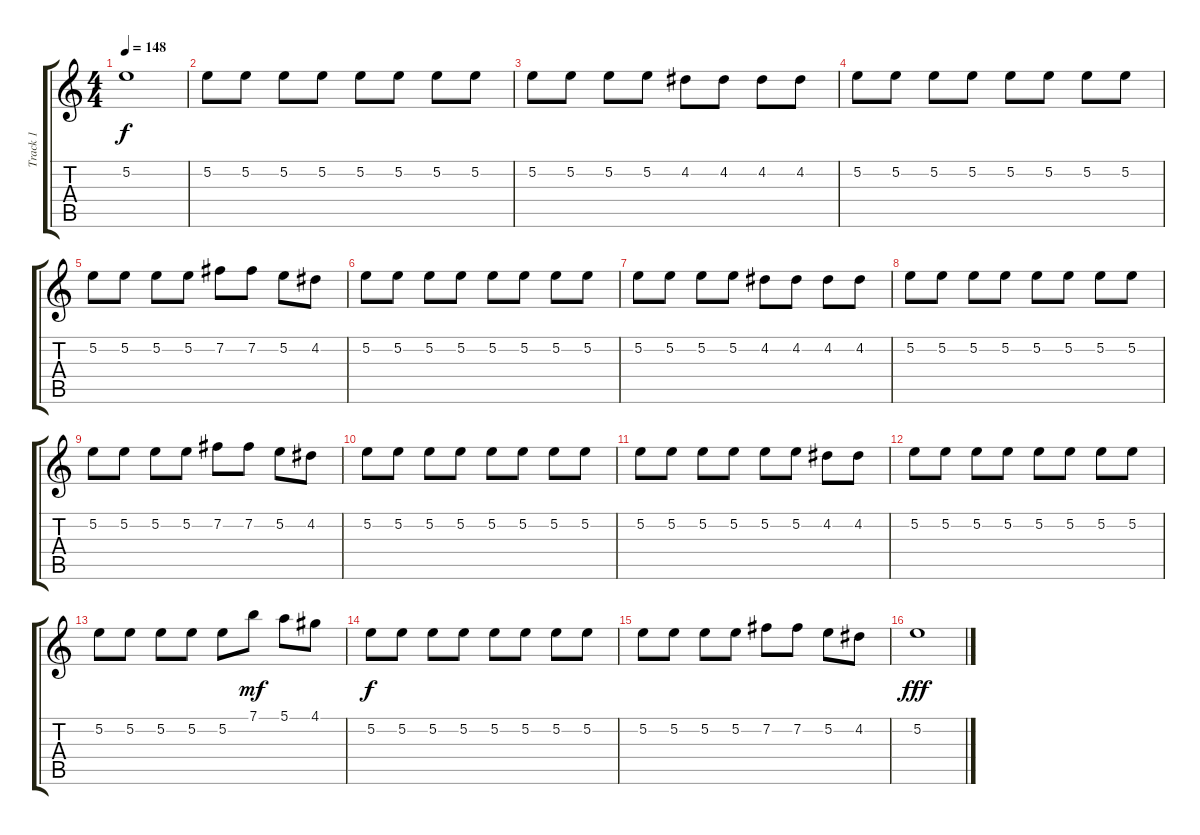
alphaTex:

\track ("Track 1" "Track 1") {instrument overdrivenguitar}
\staff {score tabs}
\tuning (E4 B3 G3 D3 A2 E2) {hide}
\ts (4 4)
\tempo 148
\clef g2
\ks c
5.2{t}.1{dy f} |
5.2.8{instrument overdrivenguitar} 5.2.8 5.2.8 5.2.8 5.2.8 5.2.8 5.2.8 5.2.8 |
5.2.8 5.2.8 5.2.8 5.2.8 4.2.8 4.2.8 4.2.8 4.2.8 |
5.2.8 5.2.8 5.2.8 5.2.8 5.2.8 5.2.8 5.2.8 5.2.8 |
5.2.8 5.2.8 5.2.8 5.2.8 7.2.8 7.2.8 5.2.8 4.2.8 |
5.2.8 5.2.8 5.2.8 5.2.8 5.2.8 5.2.8 5.2.8 5.2.8 |
5.2.8 5.2.8 5.2.8 5.2.8 4.2.8 4.2.8 4.2.8 4.2.8 |
5.2.8 5.2.8 5.2.8 5.2.8 5.2.8 5.2.8 5.2.8 5.2.8 |
5.2.8 5.2.8 5.2.8 5.2.8 7.2.8 7.2.8 5.2.8 4.2.8 |
5.2.8 5.2.8 5.2.8 5.2.8 5.2.8 5.2.8 5.2.8 5.2.8 |
5.2.8 5.2.8 5.2.8 5.2.8 5.2.8 5.2.8 4.2.8 4.2.8 |
5.2.8 5.2.8 5.2.8 5.2.8 5.2.8 5.2.8 5.2.8 5.2.8 |
5.2.8 5.2.8 5.2.8 5.2.8 5.2.8 7.1.8{dy mf} 5.1.8 4.1.8 |
5.2.8{dy f} 5.2.8 5.2.8 5.2.8 5.2.8 5.2.8 5.2.8 5.2.8 |
5.2.8 5.2.8 5.2.8 5.2.8 7.2.8 7.2.8 5.2.8 4.2.8 |
5.2.1{dy fff}
